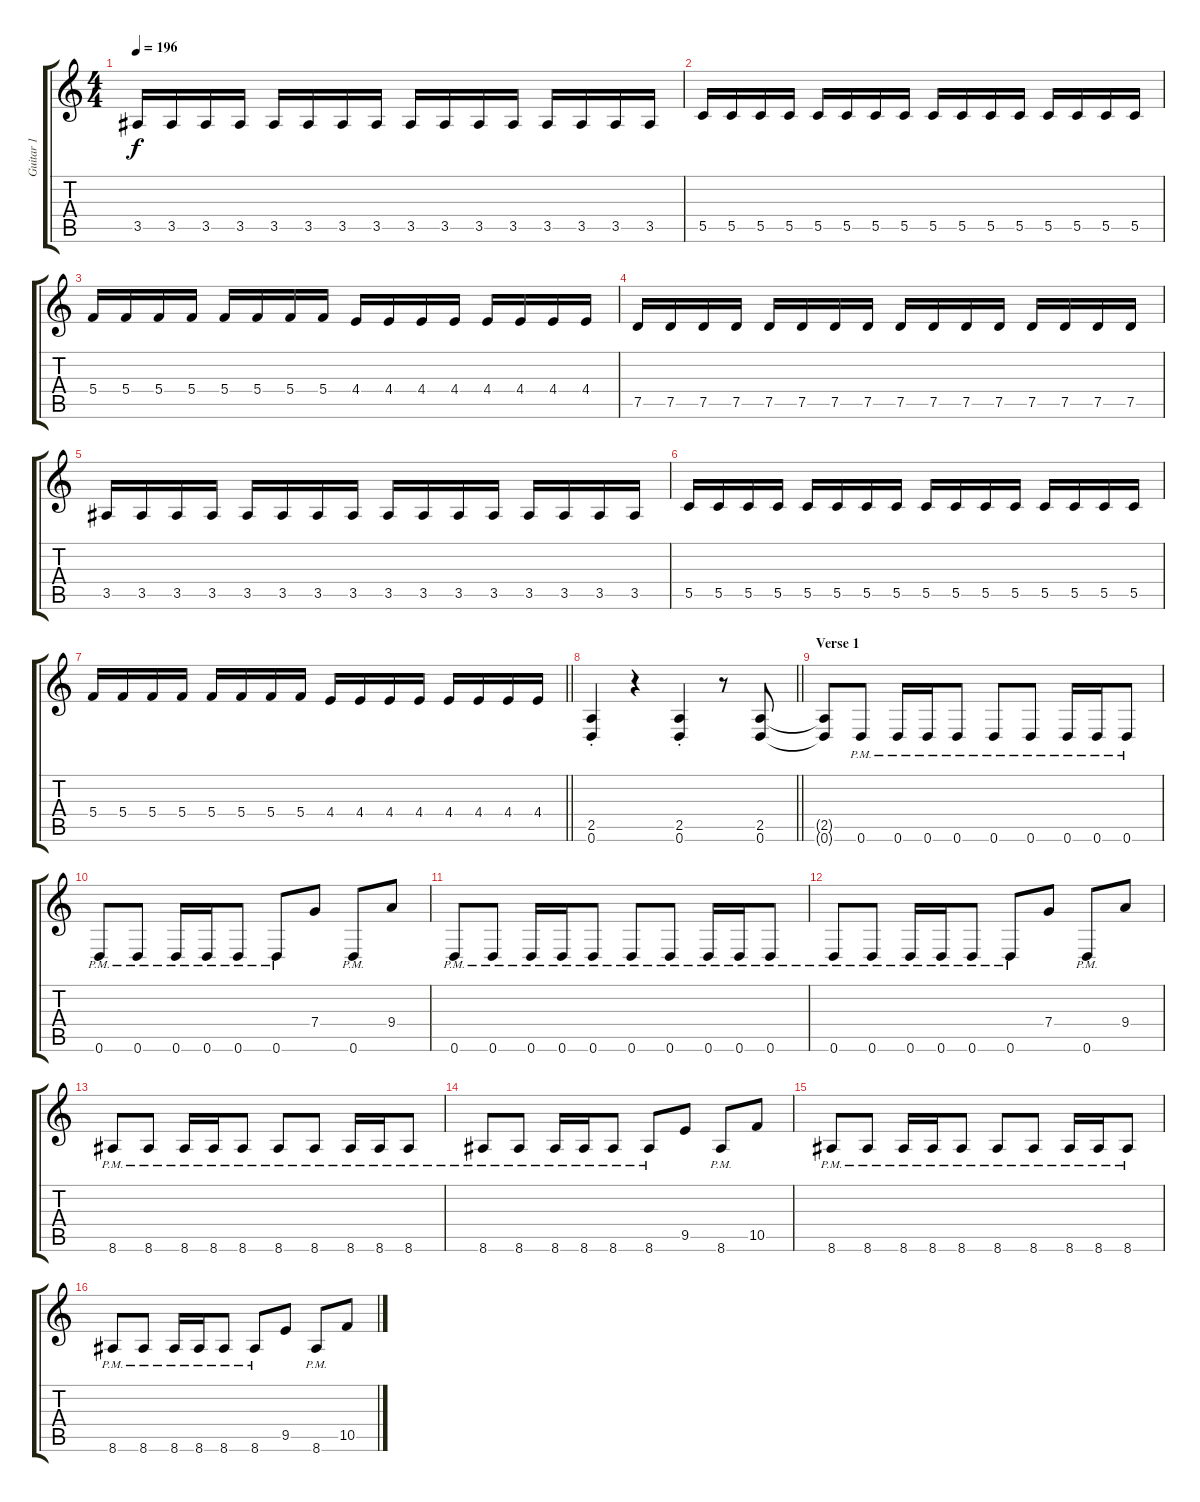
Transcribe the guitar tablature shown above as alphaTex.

\track ("Guitar 1" "Guitar 1") {instrument distortionguitar}
\staff {score tabs}
\tuning (D4 A3 F3 C3 G2 D2) {hide}
\ts (4 4)
\tempo 196
\clef g2
\ks c
3.5.16{dy f} 3.5.16 3.5.16 3.5.16 3.5.16 3.5.16 3.5.16 3.5.16 3.5.16 3.5.16 3.5.16 3.5.16 3.5.16 3.5.16 3.5.16 3.5.16 |
5.5.16 5.5.16 5.5.16 5.5.16 5.5.16 5.5.16 5.5.16 5.5.16 5.5.16 5.5.16 5.5.16 5.5.16 5.5.16 5.5.16 5.5.16 5.5.16 |
5.4.16 5.4.16 5.4.16 5.4.16 5.4.16 5.4.16 5.4.16 5.4.16 4.4.16 4.4.16 4.4.16 4.4.16 4.4.16 4.4.16 4.4.16 4.4.16 |
7.5.16 7.5.16 7.5.16 7.5.16 7.5.16 7.5.16 7.5.16 7.5.16 7.5.16 7.5.16 7.5.16 7.5.16 7.5.16 7.5.16 7.5.16 7.5.16 |
3.5.16 3.5.16 3.5.16 3.5.16 3.5.16 3.5.16 3.5.16 3.5.16 3.5.16 3.5.16 3.5.16 3.5.16 3.5.16 3.5.16 3.5.16 3.5.16 |
5.5.16 5.5.16 5.5.16 5.5.16 5.5.16 5.5.16 5.5.16 5.5.16 5.5.16 5.5.16 5.5.16 5.5.16 5.5.16 5.5.16 5.5.16 5.5.16 |
\barLineRight lightlight
5.4.16 5.4.16 5.4.16 5.4.16 5.4.16 5.4.16 5.4.16 5.4.16 4.4.16 4.4.16 4.4.16 4.4.16 4.4.16 4.4.16 4.4.16 4.4.16 |
\section ("" "")
\barLineRight lightlight
(2.5{st} 0.6{st}).4 r.4 (2.5{st} 0.6{st}).4 r.8 (2.5 0.6).8{balance 16} |
\section ("" "Verse 1")
(2.5{t} 0.6{t}).8 0.6{pm}.8 0.6{pm}.16 0.6{pm}.16 0.6{pm}.8 0.6{pm}.8 0.6{pm}.8 0.6{pm}.16 0.6{pm}.16 0.6{pm}.8 |
0.6{pm}.8 0.6{pm}.8 0.6{pm}.16 0.6{pm}.16 0.6{pm}.8 0.6{pm}.8 7.4.8 0.6{pm}.8 9.4.8 |
0.6{pm}.8 0.6{pm}.8 0.6{pm}.16 0.6{pm}.16 0.6{pm}.8 0.6{pm}.8 0.6{pm}.8 0.6{pm}.16 0.6{pm}.16 0.6{pm}.8 |
0.6{pm}.8 0.6{pm}.8 0.6{pm}.16 0.6{pm}.16 0.6{pm}.8 0.6{pm}.8 7.4.8 0.6{pm}.8 9.4.8 |
8.6{pm}.8 8.6{pm}.8 8.6{pm}.16 8.6{pm}.16 8.6{pm}.8 8.6{pm}.8 8.6{pm}.8 8.6{pm}.16 8.6{pm}.16 8.6{pm}.8 |
8.6{pm}.8 8.6{pm}.8 8.6{pm}.16 8.6{pm}.16 8.6{pm}.8 8.6{pm}.8 9.5.8 8.6{pm}.8 10.5.8 |
8.6{pm}.8 8.6{pm}.8 8.6{pm}.16 8.6{pm}.16 8.6{pm}.8 8.6{pm}.8 8.6{pm}.8 8.6{pm}.16 8.6{pm}.16 8.6{pm}.8 |
8.6{pm}.8 8.6{pm}.8 8.6{pm}.16 8.6{pm}.16 8.6{pm}.8 8.6{pm}.8 9.5.8 8.6{pm}.8 10.5.8
